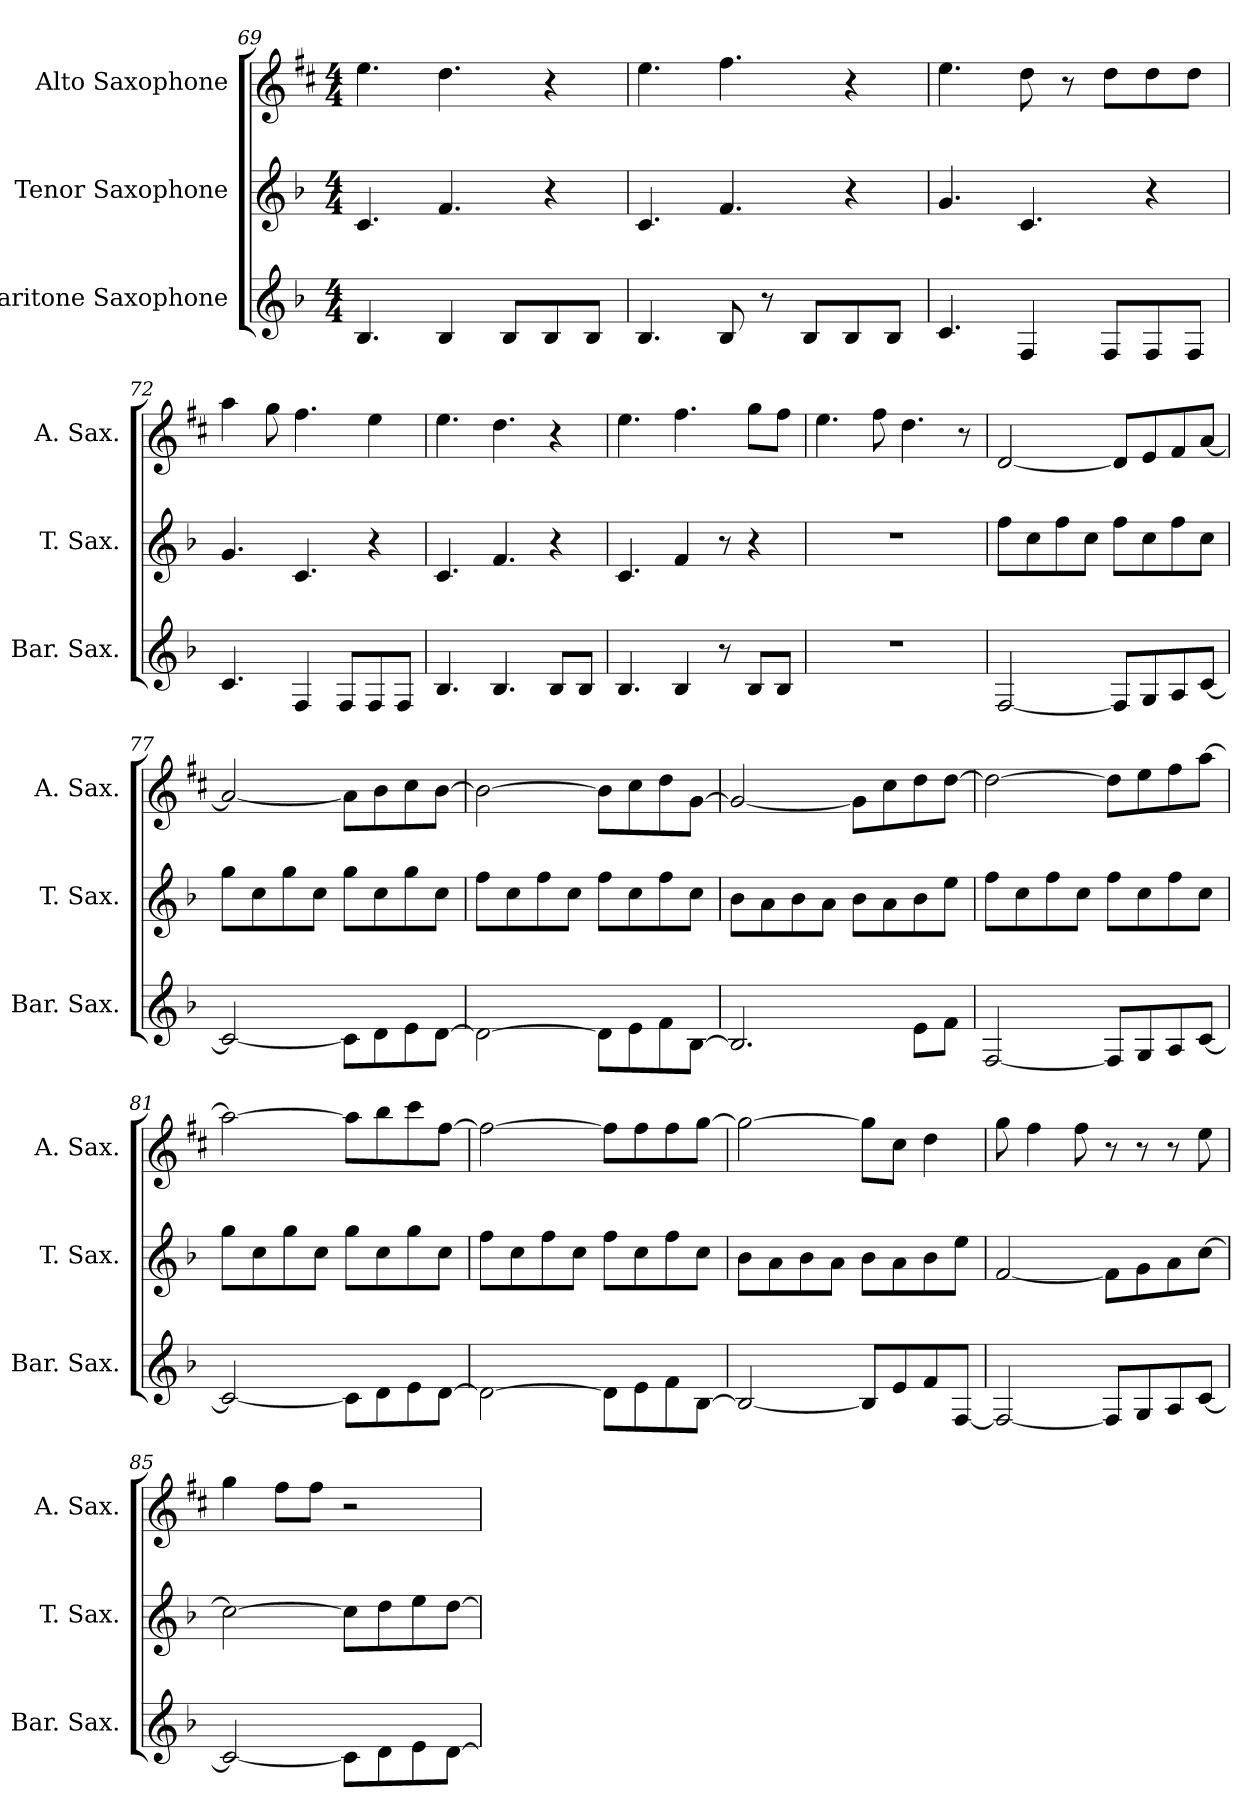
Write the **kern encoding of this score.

**kern	**kern	**kern
*part3	*part2	*part1
*staff3	*staff2	*staff1
*I"Baritone Saxophone	*I"Tenor Saxophone	*I"Alto Saxophone
*I'Bar. Sax.	*I'T. Sax.	*I'A. Sax.
*clefG2	*clefG2	*clefG2
*ITrd12c21	*ITrd8c14	*ITrd5c9
*k[b-]	*k[b-]	*k[b-]
*M4/4	*M4/4	*M4/4
=69	=69	=69
4.BB-/	4.C/	4.g\
4BB-/	4.F/	4.f\
8BB-/L	.	.
8BB-/	4r	4r
8BB-/J	.	.
!!LO:PB:g=z
=70	=70	=70
4.BB-/	4.C/	4.g\
8BB-/	4.F/	4.a\
8r	.	.
8BB-/L	.	.
8BB-/	4r	4r
8BB-/J	.	.
=71	=71	=71
4.C/	4.G/	4.g\
4FF/	4.C/	8f\
.	.	8r
8FF/L	.	8f\L
8FF/	4r	8f\
8FF/J	.	8f\J
=72	=72	=72
4.C/	4.G/	4cc\
.	.	8b-\
4FF/	4.C/	4.a\
8FF/L	.	.
8FF/	4r	4g\
8FF/J	.	.
=73	=73	=73
4.BB-/	4.C/	4.g\
4.BB-/	4.F/	4.f\
8BB-/L	4r	4r
8BB-/J	.	.
=74	=74	=74
4.BB-/	4.C/	4.g\
4BB-/	4F/	4.a\
8r	8r	.
8BB-/L	4r	8b-\L
8BB-/J	.	8a\J
=75	=75	=75
1r	1r	4.g\
.	.	8a\
.	.	4.f\
.	.	8r
!!LO:LB:g=z
=76	=76	=76
[2FF/	8f\L	[2F/
.	8c\	.
.	8f\	.
.	8c\J	.
8FF/L]	8f\L	8F/L]
8GG/	8c\	8G/
8AA/	8f\	8A/
[8C/J	8c\J	[8c/J
=77	=77	=77
2C/_	8g\L	2c/_
.	8c\	.
.	8g\	.
.	8c\J	.
8C\L]	8g\L	8c\L]
8D\	8c\	8d\
8E\	8g\	8e\
[8D\J	8c\J	[8d\J
=78	=78	=78
2D\_	8f\L	2d\_
.	8c\	.
.	8f\	.
.	8c\J	.
8D\L]	8f\L	8d\L]
8E\	8c\	8e\
8F\	8f\	8f\
[8BB-\J	8c\J	[8B-\J
=79	=79	=79
2.BB-/]	8B-\L	2B-/_
.	8A\	.
.	8B-\	.
.	8A\J	.
.	8B-\L	8B-\L]
.	8A\	8e\
8E\L	8B-\	8f\
8F\J	8e\J	[8f\J
!!LO:LB:g=z
=80	=80	=80
[2FF/	8f\L	2f\_
.	8c\	.
.	8f\	.
.	8c\J	.
8FF/L]	8f\L	8f\L]
8GG/	8c\	8g\
8AA/	8f\	8a\
[8C/J	8c\J	[8cc\J
=81	=81	=81
2C/_	8g\L	2cc\_
.	8c\	.
.	8g\	.
.	8c\J	.
8C\L]	8g\L	8cc\L]
8D\	8c\	8dd\
8E\	8g\	8ee\
[8D\J	8c\J	[8a\J
=82	=82	=82
2D\_	8f\L	2a\_
.	8c\	.
.	8f\	.
.	8c\J	.
8D\L]	8f\L	8a\L]
8E\	8c\	8a\
8F\	8f\	8a\
[8BB-\J	8c\J	[8b-\J
=83	=83	=83
2BB-/_	8B-\L	2b-\_
.	8A\	.
.	8B-\	.
.	8A\J	.
8BB-/L]	8B-\L	8b-\L]
8E/	8A\	8e\J
8F/	8B-\	4f\
[8FF/J	8e\J	.
!!LO:LB:g=z
=84	=84	=84
2FF/_	[2F/	8b-\
.	.	4a\
.	.	8a\
8FF/L]	8F\L]	8r
8GG/	8G\	8r
8AA/	8A\	8r
[8C/J	[8c\J	8g\
=85	=85	=85
2C/_	2c\_	4b-\
.	.	8a\L
.	.	8a\J
8C\L]	8c\L]	2r
8D\	8d\	.
8E\	8e\	.
[8D\J	[8d\J	.
=	=	=
*-	*-	*-
